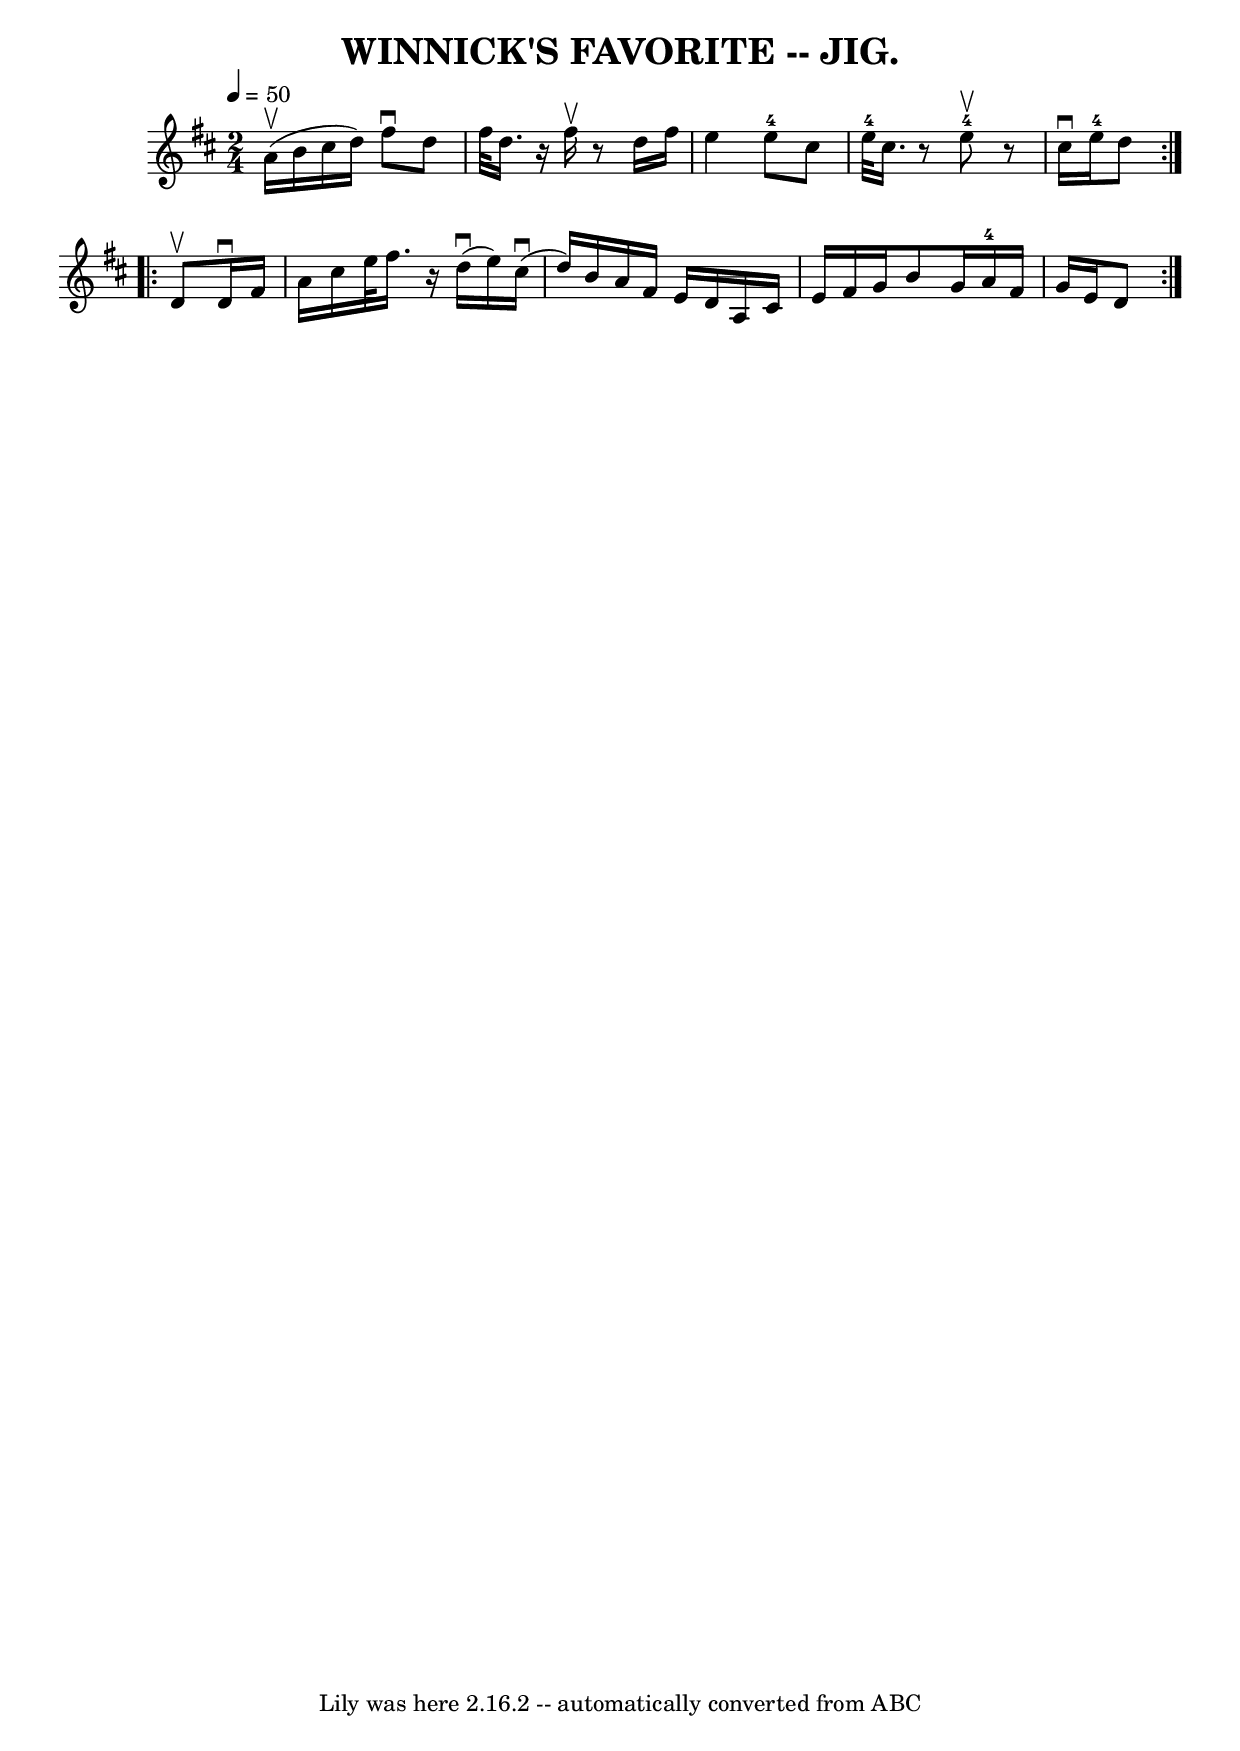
\version "2.16.2"
\include "Mammoth.ily"
\header {
  %% book = "Coles pg. 82.3"
  crossRefNumber = "1"
  footnotes = ""
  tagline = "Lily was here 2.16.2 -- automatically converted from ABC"
  title = "WINNICK'S FAVORITE -- JIG."

}
voicedefault =  {



  \repeat volta 2 {

    \time 2/4 \tempo  4=50
    
    \key d \major
    a'16 (^\upbow b'16 cis''16 d''16)   |
    
    fis''8^\downbow d''8 fis''32 d''16.    r16 fis''16^\upbow |
    
    r8 d''16 fis''16 e''4    |
    e''8-4 cis''8 e''32 
    -4 cis''16.    r8 e''8-4^\upbow   |
    r8 cis''16^\downbow  
    e''16-4 d''8  
  }     
  \repeat volta 2 {
    d'8^\upbow   |
    d'16^\downbow fis'16 a'16 cis''16 e''32 fis''16.    r16 d''16 
    (^\downbow |
    e''16) cis''16 (^\downbow d''16) b'16    
    a'16 fis'16 e'16 d'16    |
    a16 cis'16 e'16 fis'16    
    g'16 b'8 g'16  |
    a'16-4 fis'16 g'16 e'16 d'8  
  }   

}

\score{
  <<

    \context Staff="default"
    {
      \voicedefault 
      
    }

  >>
  \layout {
    
  }
  \midi {
  }

}
